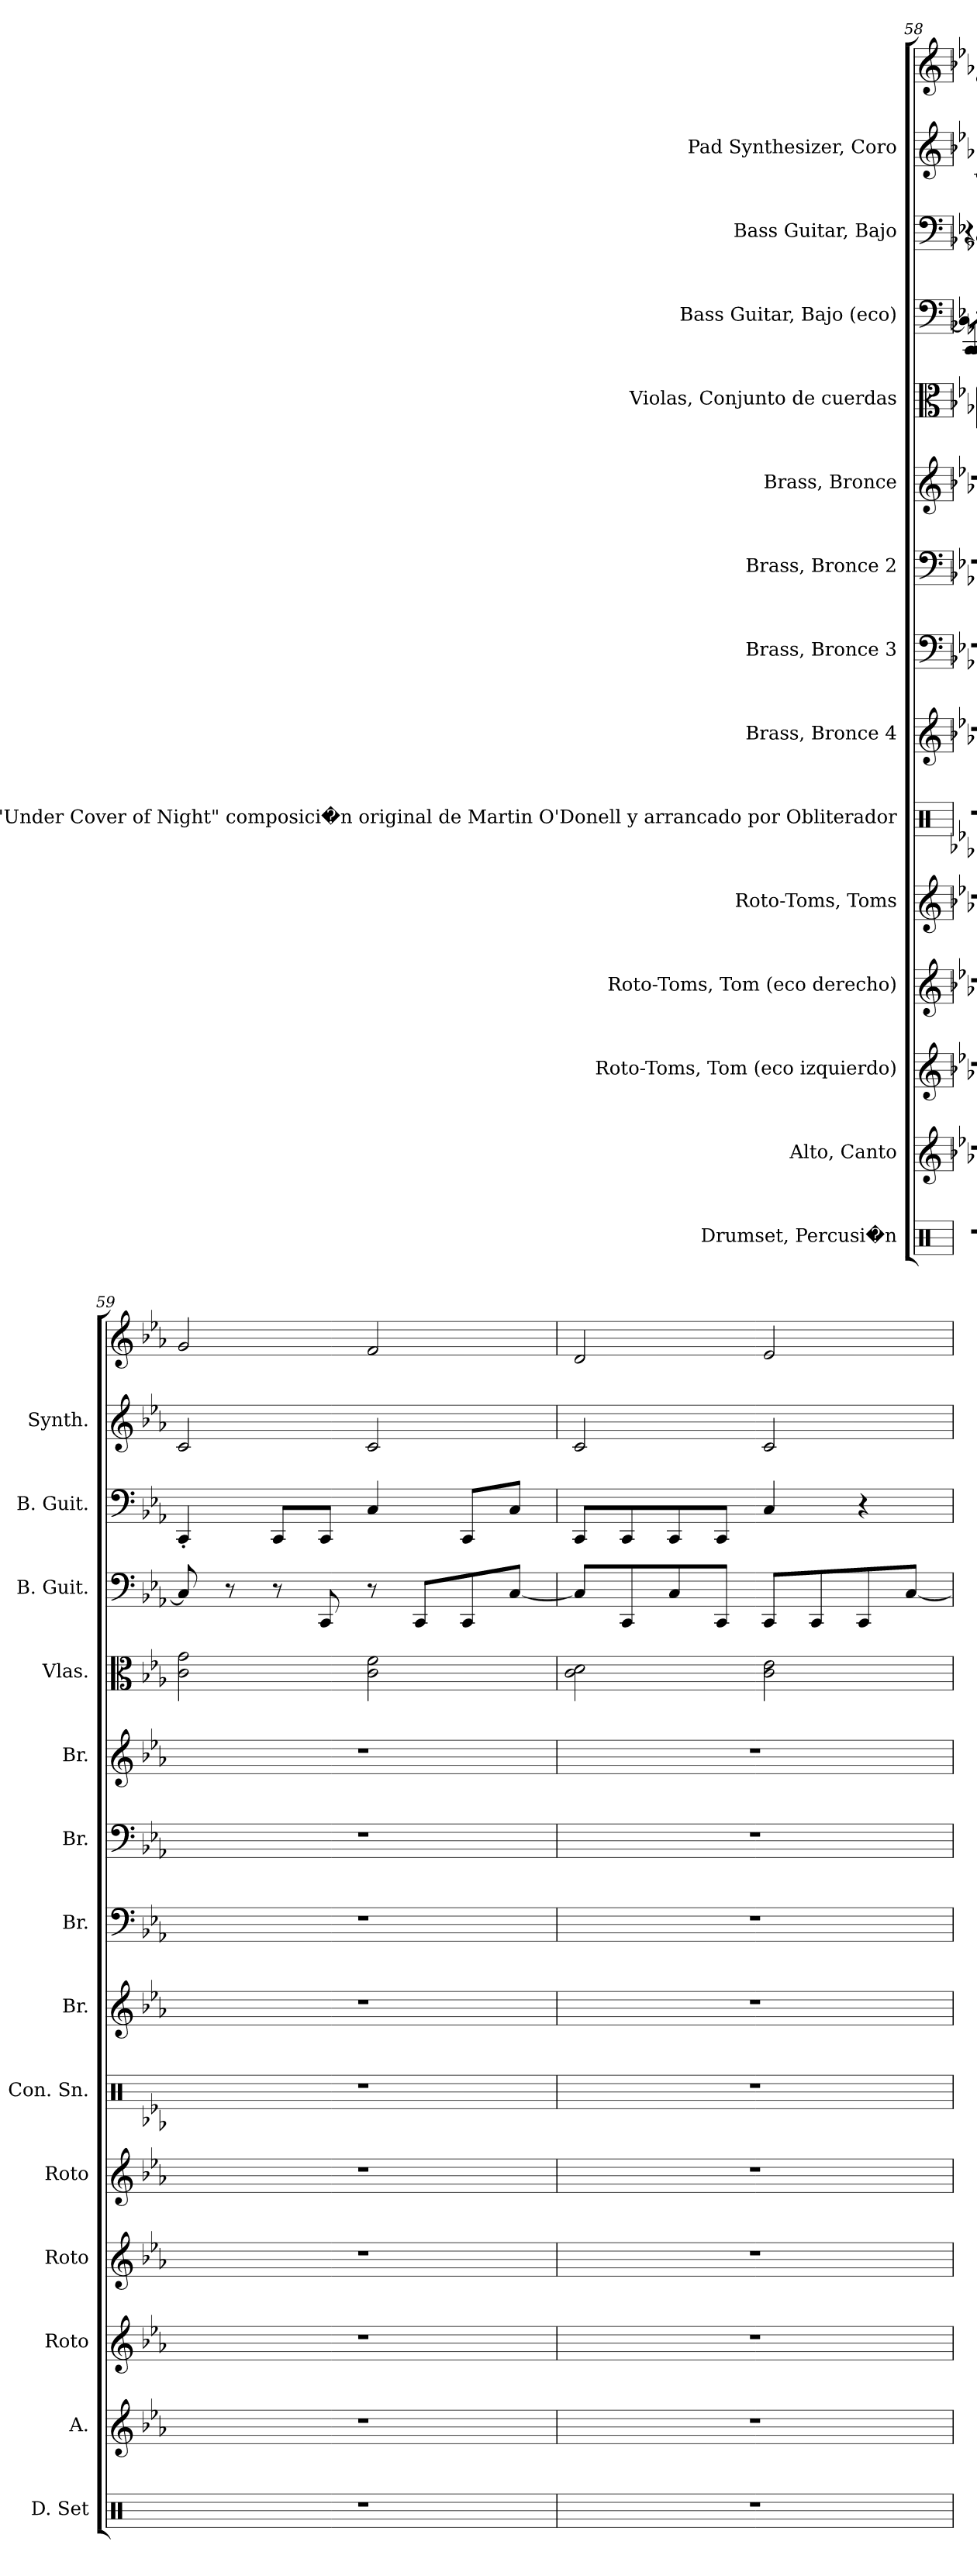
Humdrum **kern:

**kern	**kern	**kern	**kern	**kern	**kern	**kern	**kern	**kern	**kern	**kern	**kern	**kern	**kern	**kern
*part14	*part13	*part12	*part11	*part10	*part9	*part8	*part7	*part6	*part5	*part4	*part3	*part2	*part1	*part1
*staff15	*staff14	*staff13	*staff12	*staff11	*staff10	*staff9	*staff8	*staff7	*staff6	*staff5	*staff4	*staff3	*staff2	*staff1
*I"Drumset, Percusi�n	*I"Alto, Canto	*I"Roto-Toms, Tom (eco izquierdo)	*I"Roto-Toms, Tom (eco derecho)	*I"Roto-Toms, Toms	*I"Concert Snare Drum, &quot;Under Cover of Night&quot; composici�n original de Martin O'Donell y arrancado por Obliterador	*I"Brass, Bronce 4	*I"Brass, Bronce 3	*I"Brass, Bronce 2	*I"Brass, Bronce	*I"Violas, Conjunto de cuerdas	*I"Bass Guitar, Bajo (eco)	*I"Bass Guitar, Bajo	*I"Pad Synthesizer, Coro	*
*I'D. Set	*I'A.	*I'Roto	*I'Roto	*I'Roto	*I'Con. Sn.	*I'Br.	*I'Br.	*I'Br.	*I'Br.	*I'Vlas.	*I'B. Guit.	*I'B. Guit.	*I'Synth.	*
*clefX	*clefG2	*clefG2	*clefG2	*clefG2	*clefX	*clefG2	*clefF4	*clefF4	*clefG2	*clefC3	*clefF4	*clefF4	*clefG2	*clefG2
*	*	*	*	*	*	*	*	*	*	*	*ITrd7c12	*ITrd7c12	*	*
*k[]	*k[b-e-a-]	*k[b-e-a-]	*k[b-e-a-]	*k[b-e-a-]	*k[b-e-a-]	*k[b-e-a-]	*k[b-e-a-]	*k[b-e-a-]	*k[b-e-a-]	*k[b-e-a-]	*k[b-e-a-]	*k[b-e-a-]	*k[b-e-a-]	*k[b-e-a-]
*M4/4	*M4/4	*M4/4	*M4/4	*M4/4	*M4/4	*M4/4	*M4/4	*M4/4	*M4/4	*M4/4	*M4/4	*M4/4	*M4/4	*M4/4
=58	=58	=58	=58	=58	=58	=58	=58	=58	=58	=58	=58	=58	=58	=58
1r	1r	1r	1r	1r	1r	1r	1r	1r	1r	2c\ 2e-\	8CC/]	4CCC'/	2c/	2e-/
.	.	.	.	.	.	.	.	.	.	.	8r	.	.	.
.	.	.	.	.	.	.	.	.	.	.	8r	8CCC/L	.	.
.	.	.	.	.	.	.	.	.	.	.	8CCC/	8CCC/J	.	.
.	.	.	.	.	.	.	.	.	.	2c\ 2f\	8r	4CC/	2c/	2f/
.	.	.	.	.	.	.	.	.	.	.	8CCC/L	.	.	.
.	.	.	.	.	.	.	.	.	.	.	8CCC/	4r	.	.
.	.	.	.	.	.	.	.	.	.	.	[8CC/J	.	.	.
!!LO:PB:g=z
=59	=59	=59	=59	=59	=59	=59	=59	=59	=59	=59	=59	=59	=59	=59
1r	1r	1r	1r	1r	1r	1r	1r	1r	1r	2c\ 2g\	8CC/]	4CCC'/	2c/	2g/
.	.	.	.	.	.	.	.	.	.	.	8r	.	.	.
.	.	.	.	.	.	.	.	.	.	.	8r	8CCC/L	.	.
.	.	.	.	.	.	.	.	.	.	.	8CCC/	8CCC/J	.	.
.	.	.	.	.	.	.	.	.	.	2c\ 2f\	8r	4CC/	2c/	2f/
.	.	.	.	.	.	.	.	.	.	.	8CCC/L	.	.	.
.	.	.	.	.	.	.	.	.	.	.	8CCC/	8CCC/L	.	.
.	.	.	.	.	.	.	.	.	.	.	[8CC/J	8CC/J	.	.
=60	=60	=60	=60	=60	=60	=60	=60	=60	=60	=60	=60	=60	=60	=60
1r	1r	1r	1r	1r	1r	1r	1r	1r	1r	2c\ 2d\	8CC/L]	8CCC/L	2c/	2d/
.	.	.	.	.	.	.	.	.	.	.	8CCC/	8CCC/	.	.
.	.	.	.	.	.	.	.	.	.	.	8CC/	8CCC/	.	.
.	.	.	.	.	.	.	.	.	.	.	8CCC/J	8CCC/J	.	.
.	.	.	.	.	.	.	.	.	.	2c\ 2e-\	8CCC/L	4CC/	2c/	2e-/
.	.	.	.	.	.	.	.	.	.	.	8CCC/	.	.	.
.	.	.	.	.	.	.	.	.	.	.	8CCC/	4r	.	.
.	.	.	.	.	.	.	.	.	.	.	[8CC/J	.	.	.
=	=	=	=	=	=	=	=	=	=	=	=	=	=	=
*-	*-	*-	*-	*-	*-	*-	*-	*-	*-	*-	*-	*-	*-	*-
